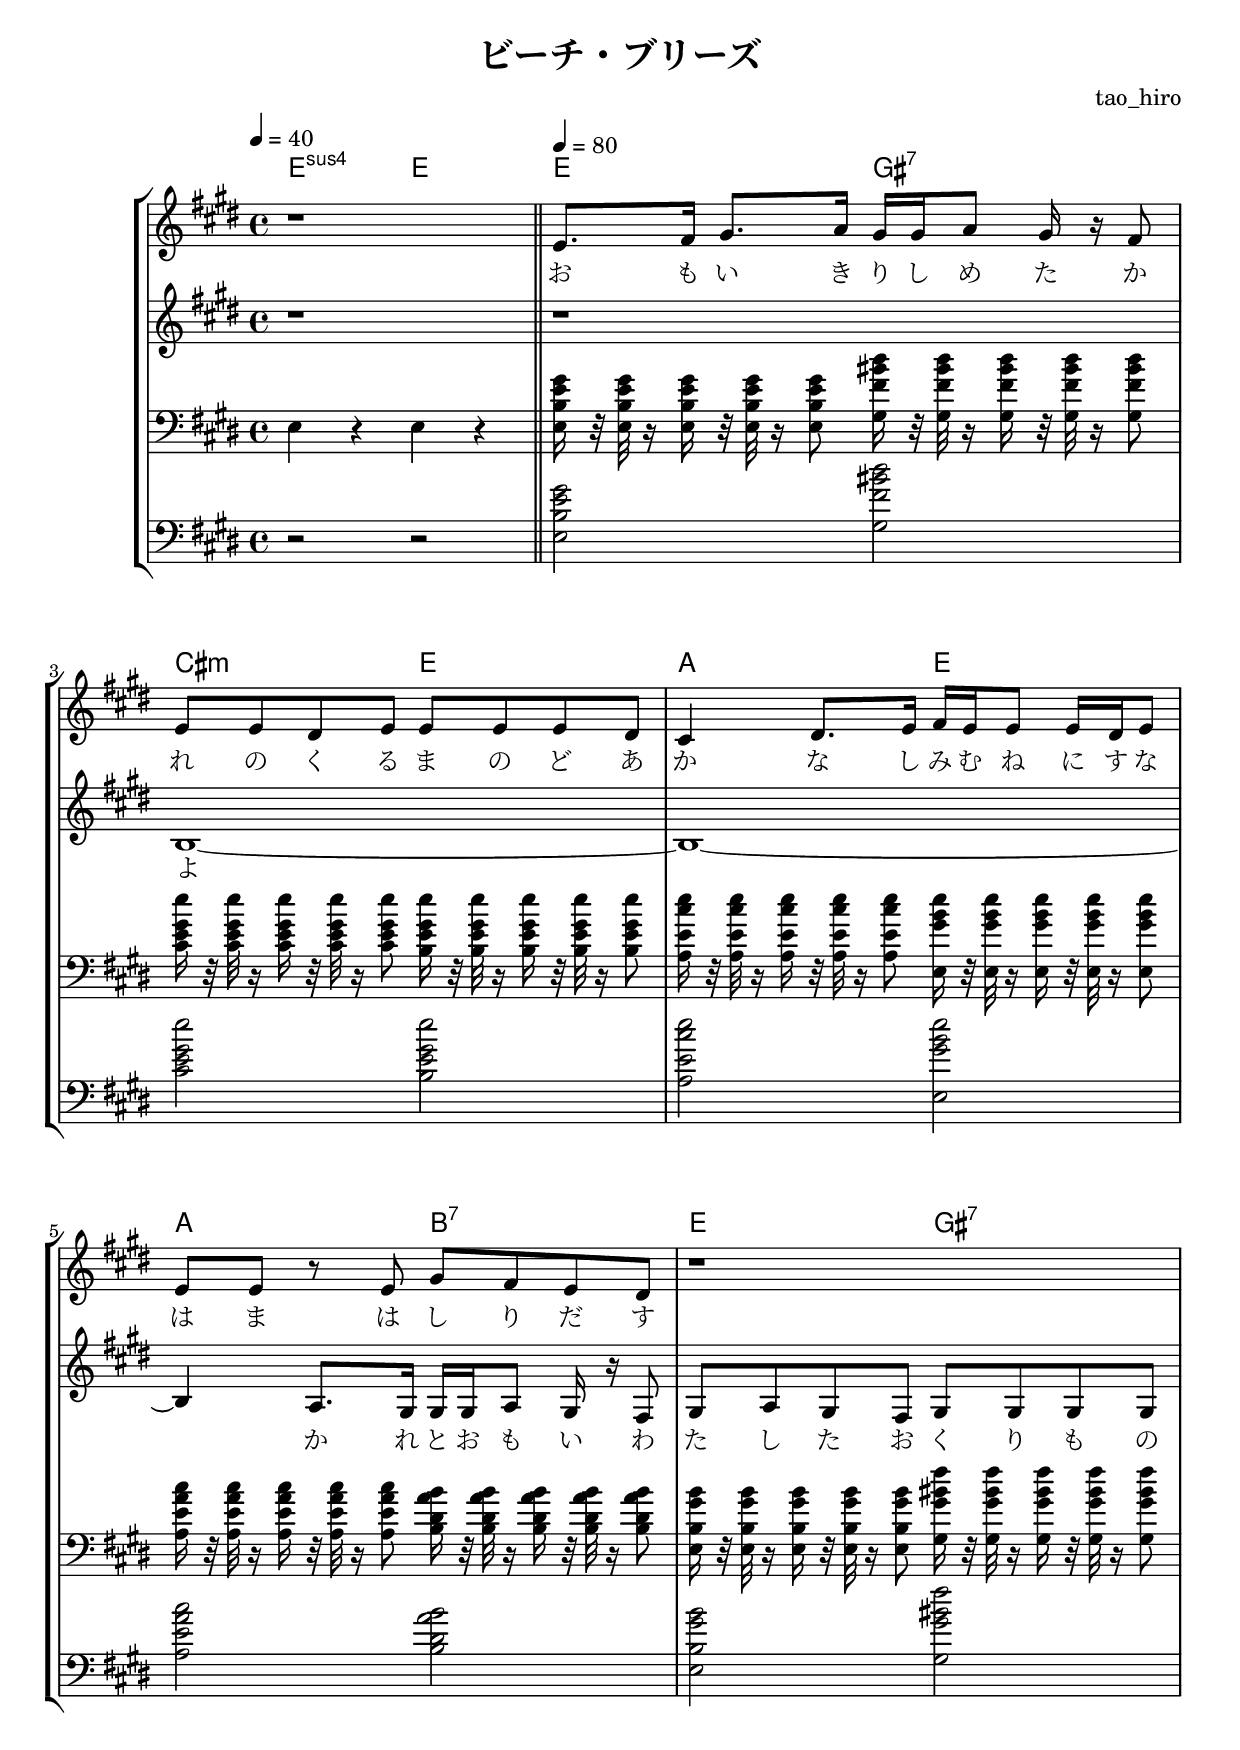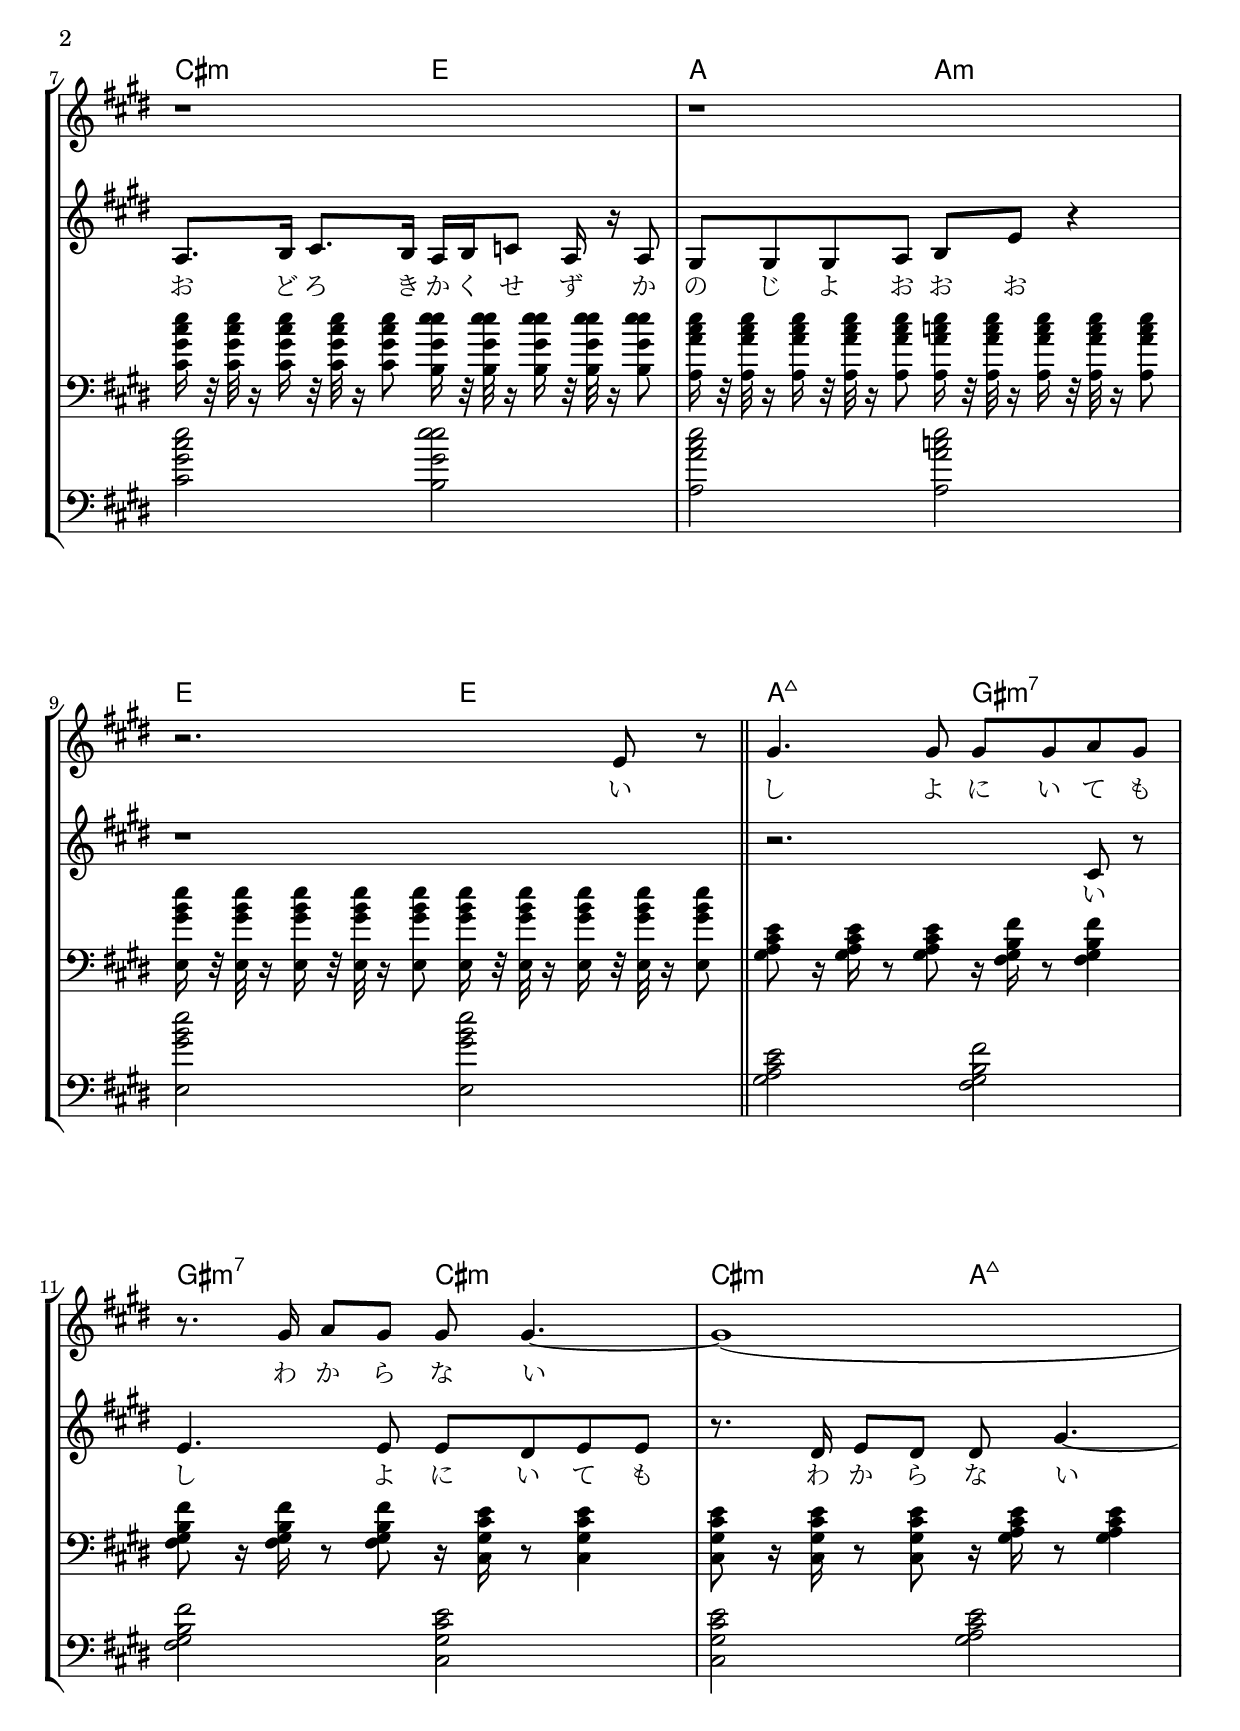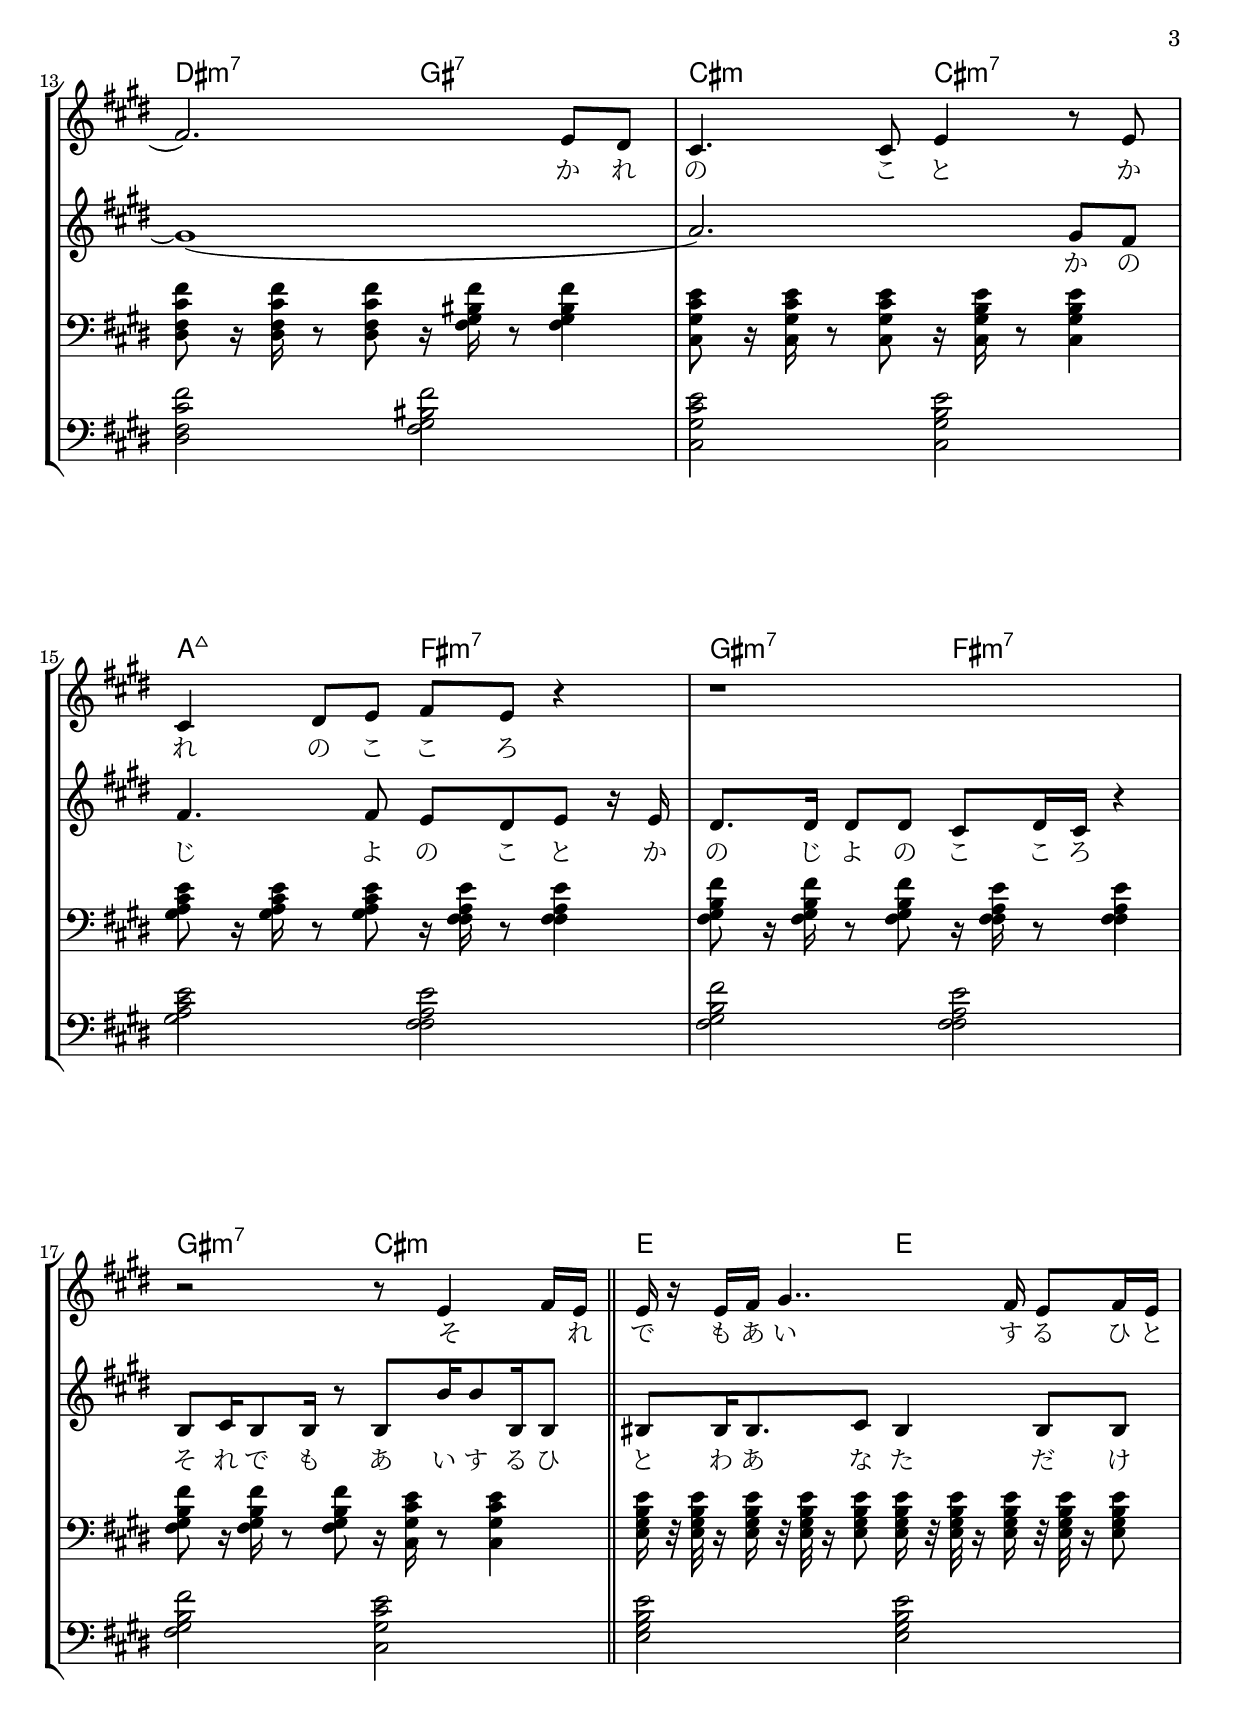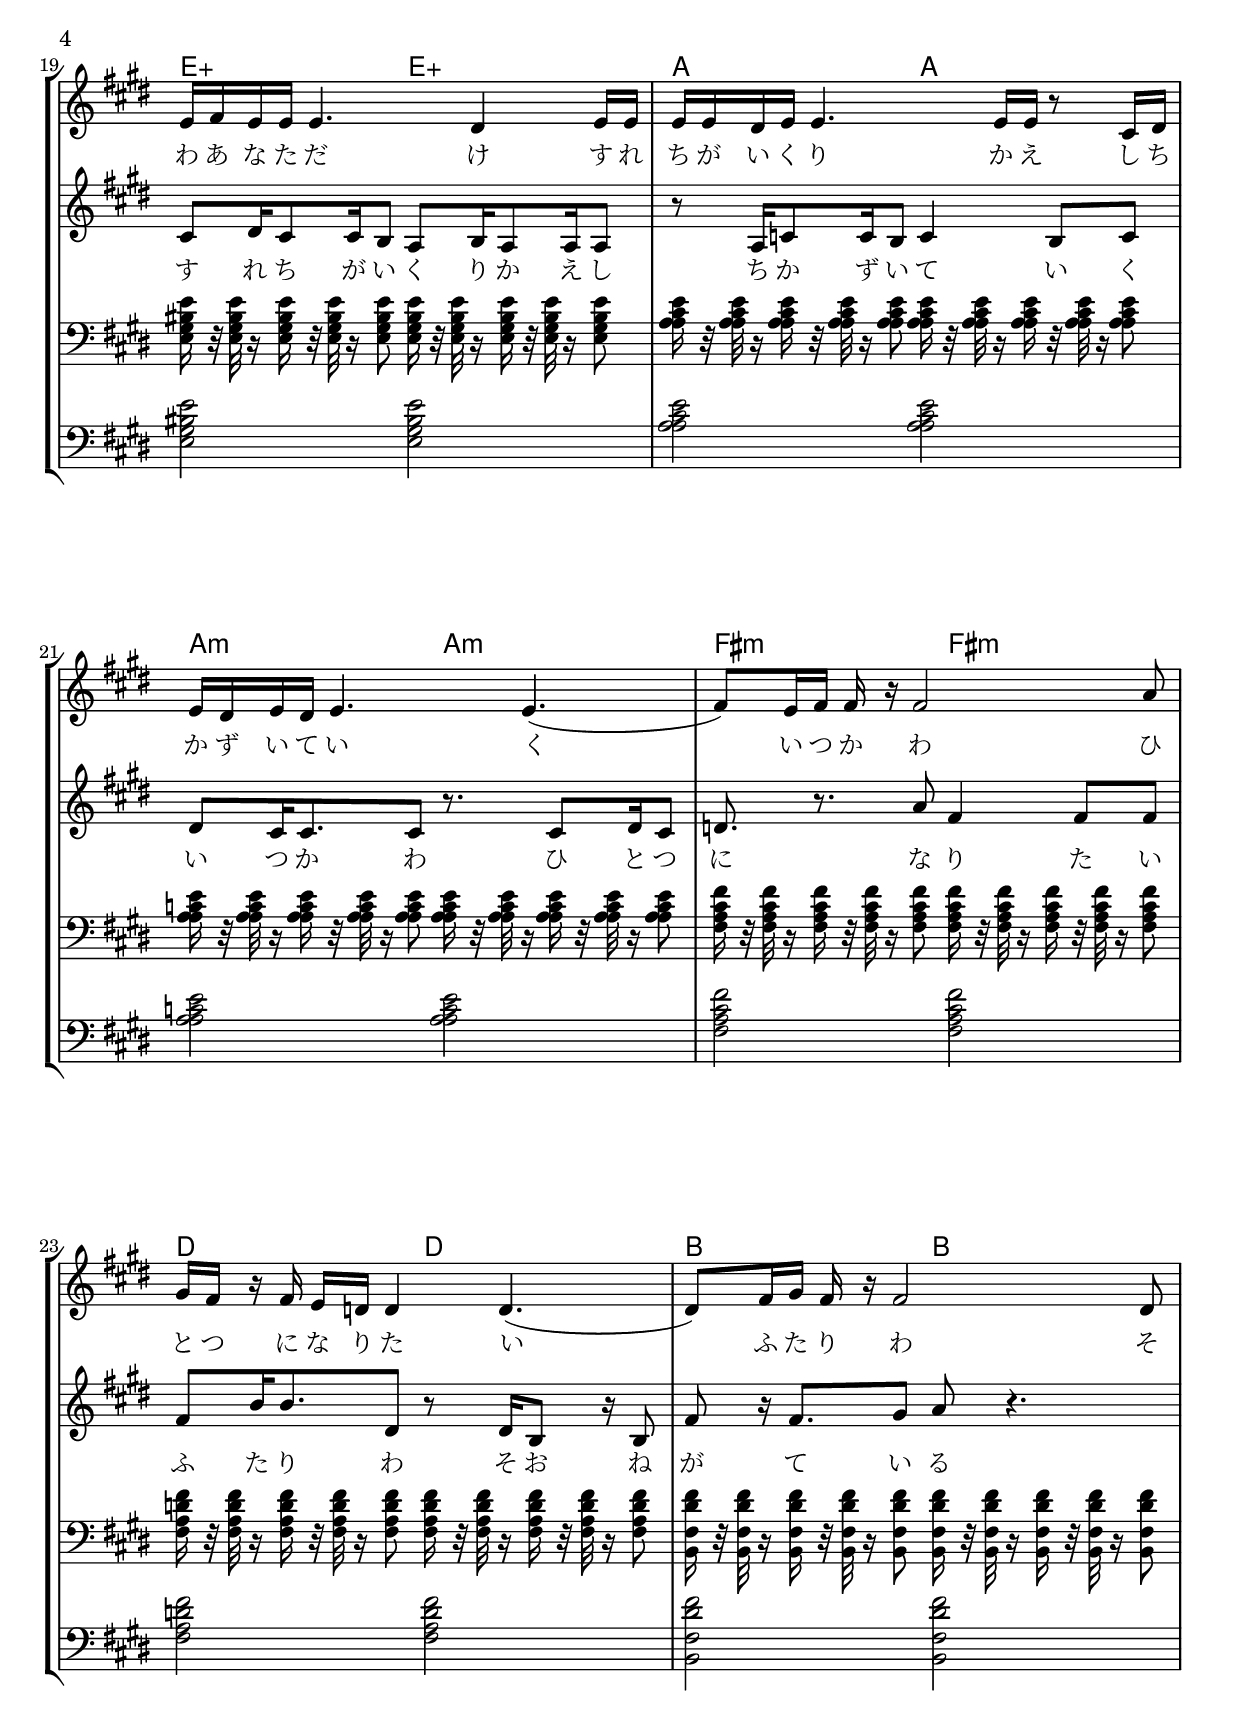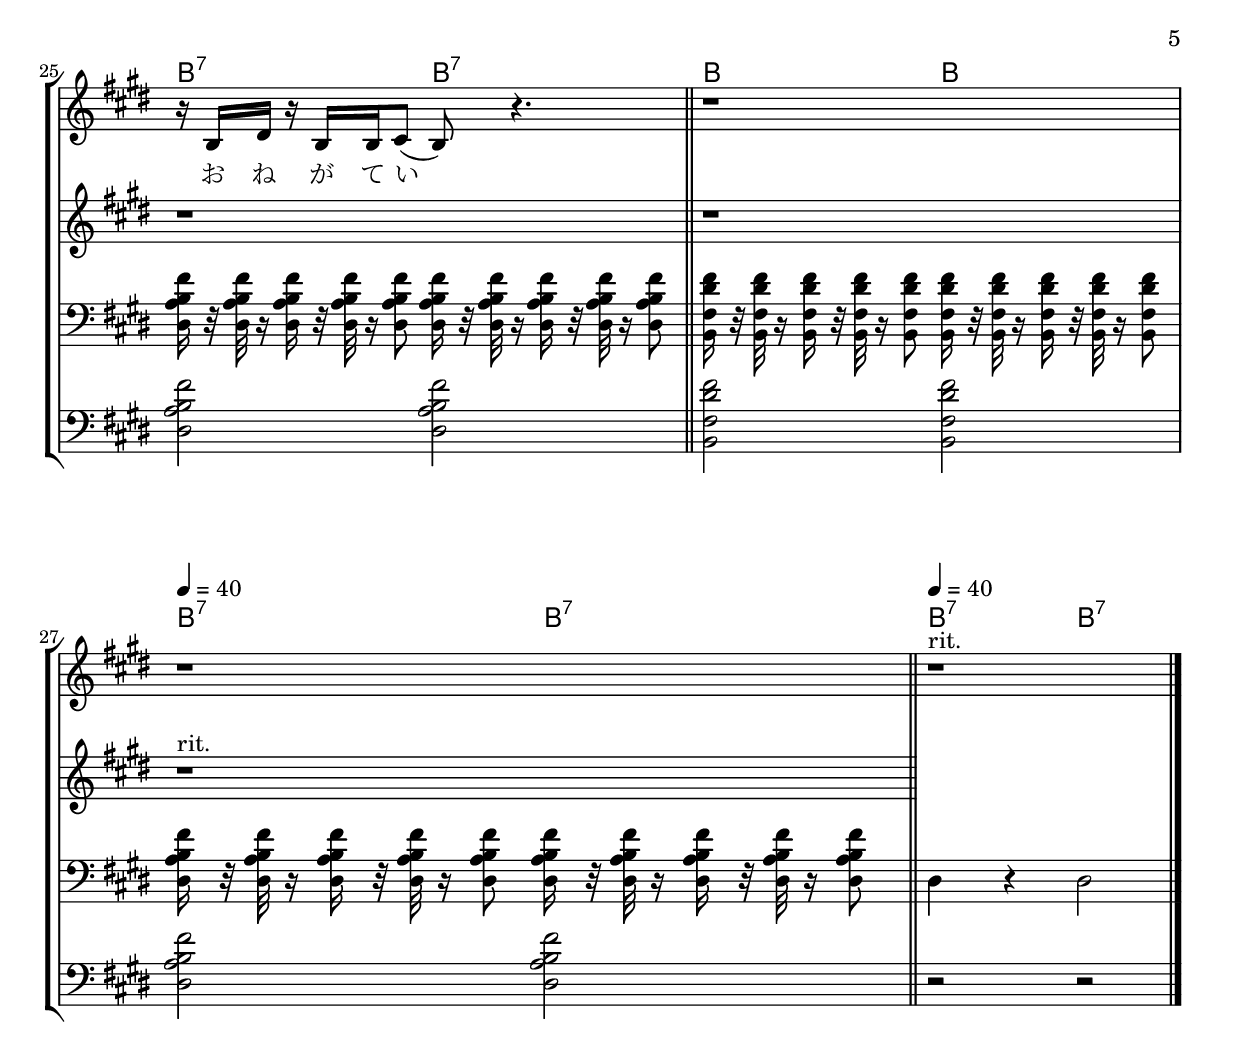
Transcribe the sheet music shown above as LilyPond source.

\version "2.12.1"

\header {
	title = \markup {ビーチ・ブリーズ}
	composer = \markup \center-column {tao_hiro}
}

harmony = \chordmode {
	e2:sus4 e 

	e gis:7 cis:m e a e a b:7 e gis:7 cis:m e a a:m e e 

	a:maj7 gis:min7 gis:min7 cis:m cis:m a:maj7 dis:m7 gis:7 cis:m cis:min7 a:maj7 fis:min7 gis:min7 fis:min7 gis:min7 cis:m 

	e e e:aug e:aug a a a:m a:m fis:m fis:m d d b b b:7 b:7 

	b b b:7 b:7 

	b:7 b:7 
}

melody = {
	\key e \major
	\tempo 4 = 40
	r1   
	\set Staff.midiInstrument = #"fss0.32"
		\tempo 4 = 80
e'8.  fis'16  gis'8.  a'16  gis'16  gis'16  a'8  gis'16  r16  fis'8 
	e'8  e'8  dis'8  e'8  e'8  e'8  e'8  dis'8 
	cis'4  dis'8.  e'16  fis'16  e'16  e'8  e'16  dis'16  e'8 
	e'8  e'8  r8  e'8  gis'8  fis'8  e'8  dis'8
	r1 r1 r1 r2. 	\set Staff.midiInstrument = #"fss0.32"
	e'8  r8 
	gis'4.  gis'8  gis'8  gis'8  a'8  gis'8 
	r8.  gis'16  a'8  gis'8  gis'8  gis'4.~ 
	gis'1 
	 (fis'2.)  e'8  dis'8 
	cis'4.  cis'8  e'4  r8  e'8 
	cis'4  dis'8  e'8  fis'8  e'8  	r4 r1 r2~r8 	\set Staff.midiInstrument = #"fss0.32"
	e'4  fis'16  e'16 
	e'16  r16  e'16  fis'16  gis'4..  fis'16  e'8  fis'16  e'16 
	e'16  fis'16  e'16  e'16  e'4.  dis'4  e'16  e'16 
	e'16  e'16  dis'16  e'16  e'4.  e'16  e'16  r8  cis'16  dis'16 
	e'16  dis'16  e'16  dis'16  e'4.  e'4. 
	(fis'8)  e'16  fis'16  fis'16  r16  fis'2  a'8 
	gis'16  fis'16  r16  fis'16  e'16  d'16  d'4  d'4. 
	(dis'8)  fis'16  gis'16  fis'16  r16  fis'2  dis'8 
	r16  b16  dis'16  r16  b16  b16  cis'8  (b8)  	r4. 	r1 | r1   
	\tempo 4 = 40
	r1^"rit." \bar "|."
}

words = \lyricmode {
	
	お  も  い  き  り  し  め  た  か  れ  の  く  る  ま  の  ど  あ  か  な  し  み  む  ね  に  す  な  は  ま  は  し  り  だ  す  
	い  し  よ  に  い  て  も  わ  か  ら  な  い  か  れ  の  こ  と  か  れ  の  こ  こ  ろ  
	そ  れ  で  も  あ  い  す  る  ひ  と  わ  あ  な  た  だ  け  す  れ  ち  が  い  く  り  か  え  し  ち  か  ず  い  て  い  く  い  つ  か  わ  ひ  と  つ  に  な  り  た  い  ふ  た  り  わ  そ  お  ね  が  て  い  る  
	
	
}

secondmelody = {
	\key e \major
	\tempo 4 = 40
	r1   
	\set Staff.midiInstrument = #"mmi0.38"
		\tempo 4 = 80
r1
 ~ 
	b1~ 
	b1~ 
	b4  a8.  gis16  gis16  gis16  a8  gis16  r16  fis8 
	gis8  a8  gis8  fis8  gis8  gis8  gis8  gis8 
	a8.  b16  cis'8.  b16  a16  b16  c'8  a16  r16  a8 
	gis8  gis8  gis8  a8  b8  e'8  	r4 	\set Staff.midiInstrument = #"mmi0.38"
	r1
r2. cis'8  r8 
	e'4.  e'8  e'8  dis'8  e'8  e'8 
	r8.  dis'16  e'8  dis'8  dis'8  gis'4.~ 
	gis'1 
	 (a'2.)  gis'8  fis'8 
	fis'4.  fis'8  e'8  dis'8  e'8  r16  e'16 
	dis'8.  dis'16  dis'8  dis'8  cis'8  dis'16  cis'16  	r4 	\set Staff.midiInstrument = #"mmi0.38"
	 b8  cis'16  b8  b16  r8  b8  b'16  b'8  b16  b8 
	bis8  bis16  bis8.  cis'8  bis4  bis8  bis8 
	cis'8  dis'16  cis'8  cis'16  b8  a8  b16  a8  a16  a8 
	r8  a16  c'8  c'16  b8  c'4  b8  c'8 
	dis'8  cis'16  cis'8.  cis'8  r8.  cis'8  dis'16  cis'8 
	d'8.  r8.  a'8  fis'4  fis'8  fis'8 
	fis'8  b'16  b'8.  dis'8  r8  dis'16  b8  r16  b8 
	fis'8  r16  fis'8.  gis'8  a'8  	r4. 	r1 | r1   
	\tempo 4 = 40
	r1^"rit." \bar "|."
}

secondwords = \lyricmode {
	
	よ  か  れ  と  お  も  い  わ  た  し  た  お  く  り  も  の  お  ど  ろ  き  か  く  せ  ず  か  の  じ  よ  お  お  お  
	い  し  よ  に  い  て  も  わ  か  ら  な  い  か  の  じ  よ  の  こ  と  か  の  じ  よ  の  こ  こ  ろ  
	そ  れ  で  も  あ  い  す  る  ひ  と  わ  あ  な  た  だ  け  す  れ  ち  が  い  く  り  か  え  し  ち  か  ず  い  て  い  く  い  つ  か  わ  ひ  と  つ  に  な  り  た  い  ふ  た  り  わ  そ  お  ね  が  て  い  る  
	
	
}

tempochange = {
	\tempo 4 = 40
	r1 \bar "||"
	\tempo 4 = 80
	r1 | r1 | r1 | r1 | r1 | r1 | r1 | r1 \bar "||"
	\tempo 4 = 80
	r1 | r1 | r1 | r1 | r1 | r1 | r1 | r1 \bar "||"
	\tempo 4 = 80
	r1 | r1 | r1 | r1 | r1 | r1 | r1 | r1 \bar "||"
	\tempo 4 = 80
	r1 | r1 \bar "||"
	\tempo 4 = 40
	\tempo 4 = 30 r2 \tempo 4 = 26 r2 \bar "|."
}

mainacc = {
	\clef bass
	\set Staff.midiInstrument = #"Seashore"
	\key e \major
	\tempo 4 = 40
	e4 r4
	e4 r4
	\bar "||"

	\set Staff.midiInstrument = #"orchestral strings"
	\tempo 4 = 80
	<e b e' gis'>16 r32 <e b e' gis'>32 r16     <e b e' gis'>16 r32 <e b e' gis'>32 r16     <e b e' gis'>8
	<gis fis' bis' dis''>16 r32 <gis fis' bis' dis''>32 r16     <gis fis' bis' dis''>16 r32 <gis fis' bis' dis''>32 r16     <gis fis' bis' dis''>8
	<cis' e' gis' e''>16 r32 <cis' e' gis' e''>32 r16     <cis' e' gis' e''>16 r32 <cis' e' gis' e''>32 r16     <cis' e' gis' e''>8
	<b e' gis' e''>16 r32 <b e' gis' e''>32 r16     <b e' gis' e''>16 r32 <b e' gis' e''>32 r16     <b e' gis' e''>8
	<a e' cis'' e''>16 r32 <a e' cis'' e''>32 r16     <a e' cis'' e''>16 r32 <a e' cis'' e''>32 r16     <a e' cis'' e''>8
	<e gis' b' e''>16 r32 <e gis' b' e''>32 r16     <e gis' b' e''>16 r32 <e gis' b' e''>32 r16     <e gis' b' e''>8
	<a e' a' cis''>16 r32 <a e' a' cis''>32 r16     <a e' a' cis''>16 r32 <a e' a' cis''>32 r16     <a e' a' cis''>8
	<b dis' a' b'>16 r32 <b dis' a' b'>32 r16     <b dis' a' b'>16 r32 <b dis' a' b'>32 r16     <b dis' a' b'>8
	<e b gis' b'>16 r32 <e b gis' b'>32 r16     <e b gis' b'>16 r32 <e b gis' b'>32 r16     <e b gis' b'>8
	<gis gis' bis' fis''>16 r32 <gis gis' bis' fis''>32 r16     <gis gis' bis' fis''>16 r32 <gis gis' bis' fis''>32 r16     <gis gis' bis' fis''>8
	<cis' gis' cis'' e''>16 r32 <cis' gis' cis'' e''>32 r16     <cis' gis' cis'' e''>16 r32 <cis' gis' cis'' e''>32 r16     <cis' gis' cis'' e''>8
	<b gis' e'' e''>16 r32 <b gis' e'' e''>32 r16     <b gis' e'' e''>16 r32 <b gis' e'' e''>32 r16     <b gis' e'' e''>8
	<a a' cis'' e''>16 r32 <a a' cis'' e''>32 r16     <a a' cis'' e''>16 r32 <a a' cis'' e''>32 r16     <a a' cis'' e''>8
	<a a' c'' e''>16 r32 <a a' c'' e''>32 r16     <a a' c'' e''>16 r32 <a a' c'' e''>32 r16     <a a' c'' e''>8
	<e gis' b' e''>16 r32 <e gis' b' e''>32 r16     <e gis' b' e''>16 r32 <e gis' b' e''>32 r16     <e gis' b' e''>8
	<e gis' b' e''>16 r32 <e gis' b' e''>32 r16     <e gis' b' e''>16 r32 <e gis' b' e''>32 r16     <e gis' b' e''>8
	\bar "||"

	\set Staff.midiInstrument = #"Acoustic Guitar (nylon)"
	<a gis cis' e'>8 r16 <a gis cis' e'>16 r8     <a gis cis' e'>8
	r16 <gis fis b fis'>16 r8     <gis fis b fis'>4
	<gis fis b fis'>8 r16 <gis fis b fis'>16 r8     <gis fis b fis'>8
	r16 <cis gis cis' e'>16 r8     <cis gis cis' e'>4
	<cis gis cis' e'>8 r16 <cis gis cis' e'>16 r8     <cis gis cis' e'>8
	r16 <a gis cis' e'>16 r8     <a gis cis' e'>4
	<dis fis cis' fis'>8 r16 <dis fis cis' fis'>16 r8     <dis fis cis' fis'>8
	r16 <gis fis bis fis'>16 r8     <gis fis bis fis'>4
	<cis gis cis' e'>8 r16 <cis gis cis' e'>16 r8     <cis gis cis' e'>8
	r16 <cis gis b e'>16 r8     <cis gis b e'>4
	<a gis cis' e'>8 r16 <a gis cis' e'>16 r8     <a gis cis' e'>8
	r16 <fis fis a e'>16 r8     <fis fis a e'>4
	<gis fis b fis'>8 r16 <gis fis b fis'>16 r8     <gis fis b fis'>8
	r16 <fis fis a e'>16 r8     <fis fis a e'>4
	<gis fis b fis'>8 r16 <gis fis b fis'>16 r8     <gis fis b fis'>8
	r16 <cis gis cis' e'>16 r8     <cis gis cis' e'>4
	\bar "||"

	\set Staff.midiInstrument = #"Synthstrings 1"
	<e gis b e'>16 r32 <e gis b e'>32 r16     <e gis b e'>16 r32 <e gis b e'>32 r16     <e gis b e'>8
	<e gis b e'>16 r32 <e gis b e'>32 r16     <e gis b e'>16 r32 <e gis b e'>32 r16     <e gis b e'>8
	<e gis bis e'>16 r32 <e gis bis e'>32 r16     <e gis bis e'>16 r32 <e gis bis e'>32 r16     <e gis bis e'>8
	<e gis bis e'>16 r32 <e gis bis e'>32 r16     <e gis bis e'>16 r32 <e gis bis e'>32 r16     <e gis bis e'>8
	<a a cis' e'>16 r32 <a a cis' e'>32 r16     <a a cis' e'>16 r32 <a a cis' e'>32 r16     <a a cis' e'>8
	<a a cis' e'>16 r32 <a a cis' e'>32 r16     <a a cis' e'>16 r32 <a a cis' e'>32 r16     <a a cis' e'>8
	<a a c' e'>16 r32 <a a c' e'>32 r16     <a a c' e'>16 r32 <a a c' e'>32 r16     <a a c' e'>8
	<a a c' e'>16 r32 <a a c' e'>32 r16     <a a c' e'>16 r32 <a a c' e'>32 r16     <a a c' e'>8
	<fis a cis' fis'>16 r32 <fis a cis' fis'>32 r16     <fis a cis' fis'>16 r32 <fis a cis' fis'>32 r16     <fis a cis' fis'>8
	<fis a cis' fis'>16 r32 <fis a cis' fis'>32 r16     <fis a cis' fis'>16 r32 <fis a cis' fis'>32 r16     <fis a cis' fis'>8
	<a fis d' fis'>16 r32 <a fis d' fis'>32 r16     <a fis d' fis'>16 r32 <a fis d' fis'>32 r16     <a fis d' fis'>8
	<a fis d' fis'>16 r32 <a fis d' fis'>32 r16     <a fis d' fis'>16 r32 <a fis d' fis'>32 r16     <a fis d' fis'>8
	<b, fis dis' fis'>16 r32 <b, fis dis' fis'>32 r16     <b, fis dis' fis'>16 r32 <b, fis dis' fis'>32 r16     <b, fis dis' fis'>8
	<b, fis dis' fis'>16 r32 <b, fis dis' fis'>32 r16     <b, fis dis' fis'>16 r32 <b, fis dis' fis'>32 r16     <b, fis dis' fis'>8
	<dis a b fis'>16 r32 <dis a b fis'>32 r16     <dis a b fis'>16 r32 <dis a b fis'>32 r16     <dis a b fis'>8
	<dis a b fis'>16 r32 <dis a b fis'>32 r16     <dis a b fis'>16 r32 <dis a b fis'>32 r16     <dis a b fis'>8
	\bar "||"

	\set Staff.midiInstrument = #"Synthstrings 1"
	<b, fis dis' fis'>16 r32 <b, fis dis' fis'>32 r16     <b, fis dis' fis'>16 r32 <b, fis dis' fis'>32 r16     <b, fis dis' fis'>8
	<b, fis dis' fis'>16 r32 <b, fis dis' fis'>32 r16     <b, fis dis' fis'>16 r32 <b, fis dis' fis'>32 r16     <b, fis dis' fis'>8
	<dis a b fis'>16 r32 <dis a b fis'>32 r16     <dis a b fis'>16 r32 <dis a b fis'>32 r16     <dis a b fis'>8
	<dis a b fis'>16 r32 <dis a b fis'>32 r16     <dis a b fis'>16 r32 <dis a b fis'>32 r16     <dis a b fis'>8
	\bar "||"

	\set Staff.midiInstrument = #"Seashore"
	\tempo 4 = 40
	dis4 r4
	dis2
	\bar "|."
}

subacc = {
	\clef bass
	\set Staff.midiInstrument = #"Acoustic grand"
	\key e \major
	\tempo 4 = 40
	r2
	r2
	\bar "||"

	\set Staff.midiInstrument = #"Electric Bass (finger)"
	\tempo 4 = 80
	<e b e' gis'>2
	<gis fis' bis' dis''>2
	<cis' e' gis' e''>2
	<b e' gis' e''>2
	<a e' cis'' e''>2
	<e gis' b' e''>2
	<a e' a' cis''>2
	<b dis' a' b'>2
	<e b gis' b'>2
	<gis gis' bis' fis''>2
	<cis' gis' cis'' e''>2
	<b gis' e'' e''>2
	<a a' cis'' e''>2
	<a a' c'' e''>2
	<e gis' b' e''>2
	<e gis' b' e''>2
	\bar "||"

	\set Staff.midiInstrument = #"Electric Bass (finger)"
	<a gis cis' e'>2
	<gis fis b fis'>2
	<gis fis b fis'>2
	<cis gis cis' e'>2
	<cis gis cis' e'>2
	<a gis cis' e'>2
	<dis fis cis' fis'>2
	<gis fis bis fis'>2
	<cis gis cis' e'>2
	<cis gis b e'>2
	<a gis cis' e'>2
	<fis fis a e'>2
	<gis fis b fis'>2
	<fis fis a e'>2
	<gis fis b fis'>2
	<cis gis cis' e'>2
	\bar "||"

	\set Staff.midiInstrument = #"Electric Bass (finger)"
	<e gis b e'>2
	<e gis b e'>2
	<e gis bis e'>2
	<e gis bis e'>2
	<a a cis' e'>2
	<a a cis' e'>2
	<a a c' e'>2
	<a a c' e'>2
	<fis a cis' fis'>2
	<fis a cis' fis'>2
	<a fis d' fis'>2
	<a fis d' fis'>2
	<b, fis dis' fis'>2
	<b, fis dis' fis'>2
	<dis a b fis'>2
	<dis a b fis'>2
	\bar "||"

	\set Staff.midiInstrument = #"Electric Bass (finger)"
	<b, fis dis' fis'>2
	<b, fis dis' fis'>2
	<dis a b fis'>2
	<dis a b fis'>2
	\bar "||"

	\set Staff.midiInstrument = #"Acoustic grand"
	\tempo 4 = 40
	r2
	r2
	\bar "|."
}

percA = {
	\drummode {
	r1 \bar "||"
	r1  |r1  |r1  |r1  |r1  |r1  |r1  |r2 r8 hho4 hho8  \bar "||"
	r1  |r2. hho4  |r1  |r2. hho4  |r1  |r2. hho4  |r1  |r2. hho4  \bar "||"
	cymr4 cymr4 cymr4 cymr4  |cymr4 cymr8 cymr16 cymr16 cymr4 cymr4  |cymr4 cymr4 cymr4 cymr4  |cymr4 cymr2.  |cymr4 cymr4 cymr4 cymr4  |cymr4 cymr8 cymr16 cymr16 cymr4 cymr4  |cymr4 cymr4 cymr4 cymr4  |cymr4 cymr2.  \bar "||"
	cymr4 cymr4 cymr4 cymr4  |cymr4 cymr8 cymr16 cymr16 cymr4 cymr4  \bar "||"
	r1 \bar "|."
	}
}

percB = {
	\drummode {
	r1 \bar "||"
	r4. hhp2 hhp8  |r4. hhp2 hhp8  |r4. hhp2 hhp8  |r4. hhp2 hhp8  |r4. hhp2 hhp8  |r4. hhp2 hhp8  |r4. hhp2 hhp8  |hhp4 hhp4 hhp4 hhp4  \bar "||"
	r16 hhp16 hhp8 hhp16 hhp8 hhp2 r16  |r16 hhp16 hhp8 hhp16 hhp8 hhp2 r16  |r16 hhp16 hhp8 hhp16 hhp8 hhp2 r16  |r16 hhp16 hhp8 hhp16 hhp8 hhp2 r16  |r16 hhp16 hhp8 hhp16 hhp8 hhp2 r16  |r16 hhp16 hhp8 hhp16 hhp8 hhp2 r16  |r16 hhp16 hhp8 hhp16 hhp8 hhp2 r16  |r16 hhp16 hhp8 hhp16 hhp8 hhp2 hhp16  \bar "||"
	r2 sn2  |r2 sn2  |r2 sn2  |r8 sn8 sn2.  |r2 sn2  |r2 sn2  |r2 sn2  |r8 sn8 sn2.  \bar "||"
	r2 sn2  |r2 sn2  \bar "||"
	r1 \bar "|."
	}
}

percC = {
	\drummode {
	r1 \bar "||"
	hh4 hh4 hh4 hh4  |hh4 hh4 hh4 hh4  |hh4 hh4 hh4 hh4  |hh4 hh4 hh4 hh4  |hh4 hh4 hh4 hh4  |hh4 hh4 hh4 hh4  |hh4 hh4 hh4 hh4  |r4. hh2 r8  \bar "||"
	hh8. hh8. hh2 r8  |hh8. hh8. hh2 hh8  |hh8. hh8. hh2 r8  |hh8. hh8. hh2 hh8  |hh8. hh8. hh2 r8  |hh8. hh8. hh2 hh8  |hh8. hh8. hh2 r8  |hh8. hh8. hh4 hh4 hh8  \bar "||"
	bd2. r8 bd8  |bd2. r8 bd8  |bd2. r8 bd8  |bd4. bd8 bd4. bd8  |bd2. r8 bd8  |bd2. r8 bd8  |bd2. r8 bd8  |bd2 r8 bd4.  \bar "||"
	bd2. r8 bd8  |bd2 r8 bd4.  \bar "||"
	r1 \bar "|."
	}
}

percD = {
	\drummode {
	r1 \bar "||"
	bd2. r8 bd8  |bd8. bd8. bd2 bd8  |bd2. r8 bd8  |bd8. bd8. bd2 bd8  |bd2. r8 bd8  |bd8. bd8. bd2 bd8  |bd2. r8 bd8  |bd8. bd4. r16 bd4 bd8  \bar "||"
	r2 ss2  |r2 ss2  |r2 ss2  |r2 ss2  |r2 ss2  |r2 ss2  |r2 ss2  |r2 ss2  \bar "||"
	r1 |r1 |r1 |r2 r8 tommh8 tommh4  |r1 |r1 |r1 |r8. tommh8. tommh2 r8  \bar "||"
	r1 |r8. tommh8. tommh2 r8  \bar "||"
	r1 \bar "|."
	}
}

percE = {
	\drummode {
	r1 \bar "||"
	r1 | r1 | r1 | r1 | r1 | r1 | r1 | r1 \bar "||"
	bd2 r8 bd4 bd8  |bd4. bd4 bd4 bd8  |bd2 r8 bd4 bd8  |bd4. bd4 bd4 bd8  |bd2 r8 bd4 bd8  |bd4. bd4 bd4 bd8  |bd2 r8 bd4 bd8  |bd4. bd4 bd4.  \bar "||"
	r1 |r1 |r1 |r2. r8 toml8  |r1 |r1 |r1 |r2. toml8 toml8  \bar "||"
	r1 |r2. toml8 toml8  \bar "||"
	r1 \bar "|."
	}
}

percF = {
	\drummode {
	r1 \bar "||"
	r1 | r1 | r1 | r1 | r1 | r1 | r1 | r1 \bar "||"
	r1 | r1 | r1 | r1 | r1 | r1 | r1 | r1 \bar "||"
	r1 |r1 |r1 |r1 |r1 |r1 |r1 |hho1  \bar "||"
	r1 |hho1  \bar "||"
	r1 \bar "|."
	}
}

\score {
	<<
		\new StaffGroup <<
			\new ChordNames {\harmony}
			\new Voice = "melody" {\melody}
			\new Lyrics \lyricsto "melody" \words
			\new Voice = "secondmelody" {\secondmelody}
			\new Lyrics \lyricsto "secondmelody" \secondwords
			\new Staff = "mainacc" {\mainacc}
			\new Staff = "subacc" {\subacc}
		>>
	>>
	\layout { }
}
